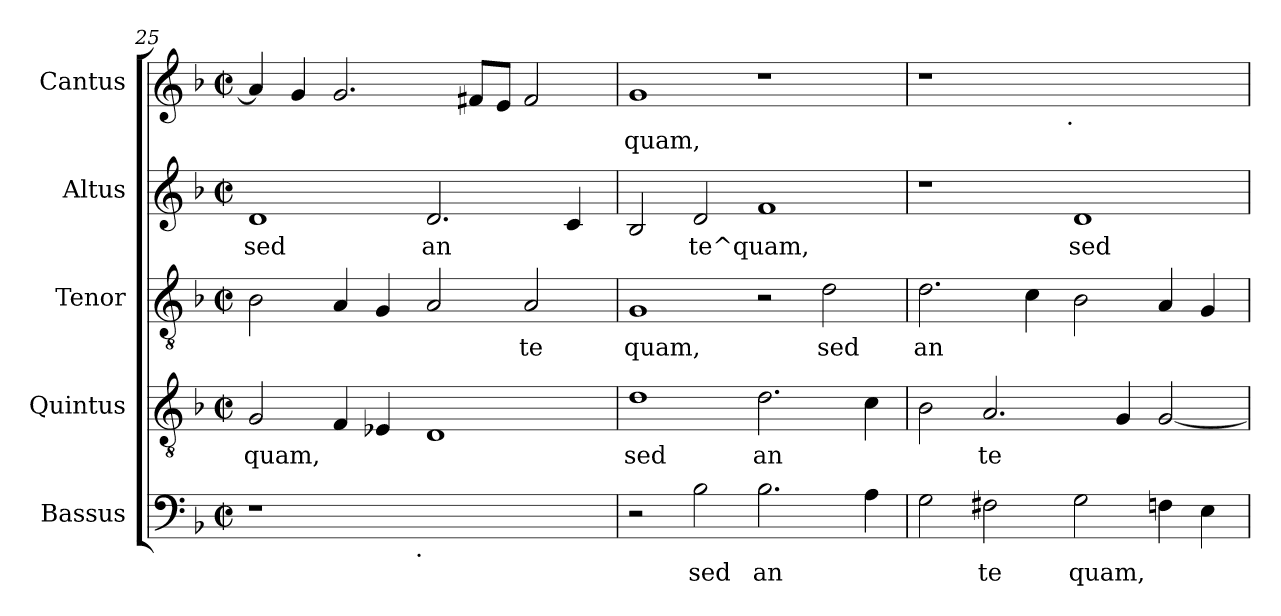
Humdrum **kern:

**kern	**text	**kern	**text	**kern	**text	**kern	**text	**kern	**text
*part5	*part5	*part4	*part4	*part3	*part3	*part2	*part2	*part1	*part1
*staff5	*staff5	*staff4	*staff4	*staff3	*staff3	*staff2	*staff2	*staff1	*staff1
*I"Bassus	*	*I"Quintus	*	*I"Tenor	*	*I"Altus	*	*I"Cantus	*
*clefF4	*	*clefGv2	*	*clefGv2	*	*clefG2	*	*clefG2	*
*k[b-]	*	*k[b-]	*	*k[b-]	*	*k[b-]	*	*k[b-]	*
*F:	*	*F:	*	*F:	*	*F:	*	*F:	*
*M2/2	*	*M2/2	*	*M2/2	*	*M2/2	*	*M2/2	*
*met(c|)	*	*met(c|)	*	*met(c|)	*	*met(c|)	*	*met(c|)	*
=25	=25	=25	=25	=25	=25	=25	=25	=25	=25
!	!	!	!LO:LY:b:cj	!	!LO:LY:b:cj	!	!LO:LY:b:cj	!	!LO:LY:b:cj
*^	*	*	*	*	*	*	*	*	*
1r	2ryy	.	2G/	quam,	2B-\	.	1d	sed	4a/]	.
!	!	!	!	!	!	!	!	!	!	!LO:LY:b:cj
.	.	.	.	.	.	.	.	.	4g/	.
!	!	!	!	!LO:LY:b:cj	!	!LO:LY:b:cj	!	!	!	!LO:LY:b:cj
.	4...ryy	.	4F/	.	4A/	.	.	.	2.g/	.
!	!	!	!	!LO:LY:b:cj	!	!LO:LY:b:cj	!	!	!	!
.	.	.	4E-/	.	4G/	.	.	.	.	.
!	!LO:TX:b:t=.	!	!	!	!	!	!	!	!	!
.	1ryy	.	.	.	.	.	.	.	.	.
!	!	!	!	!LO:LY:b:cj	!	!LO:LY:b:cj	!	!LO:LY:b:cj	!	!
1ryy	.	.	1D	.	2A/	.	2.d/	an-	.	.
!	!	!	!	!	!	!	!	!	!	!LO:LY:b:cj
.	.	.	.	.	.	.	.	.	8f#/L	.
!	!	!	!	!	!	!	!	!	!	!LO:LY:b:cj
.	.	.	.	.	.	.	.	.	8e/J	.
!	!	!	!	!	!	!LO:LY:b:cj	!	!	!	!LO:LY:b:cj
.	.	.	.	.	2A/	te	.	.	2f#/	.
!	!	!	!	!	!	!	!	!LO:LY:b:cj	!	!
.	.	.	.	.	.	.	4c/	--	.	.
.	32ryy	.	.	.	.	.	.	.	.	.
!!LO:PB:g=z
=26	=26	=26	=26	=26	=26	=26	=26	=26	=26	=26
!	!	!	!	!LO:LY:b:cj	!	!LO:LY:b:cj	!	!LO:LY:b:cj	!	!LO:LY:b:cj
*v	*v	*	*	*	*	*	*	*	*	*
2r	.	1d	sed	1G	quam,	2B-/	--	1g	quam,
!	!LO:LY:b:cj	!	!	!	!	!	!LO:LY:b:cj	!	!
2B-\	sed	.	.	.	.	2d/	-te^quam,	.	.
!	!LO:LY:b:cj	!	!LO:LY:b:cj	!	!	!	!LO:LY:b:cj	!	!
2.B-\	an	2.d\	an	2r	.	1f	.	1r	.
!	!	!	!	!	!LO:LY:b:cj	!	!	!	!
.	.	.	.	2d\	sed	.	.	.	.
!	!LO:LY:b:cj	!	!LO:LY:b:cj	!	!	!	!	!	!
4A\	.	4c\	.	.	.	.	.	.	.
=27	=27	=27	=27	=27	=27	=27	=27	=27	=27
!	!LO:LY:b:cj	!	!LO:LY:b:cj	!	!LO:LY:b:cj	!	!	!	!
*	*	*	*	*	*	*	*	*^	*
2G\	.	2B-\	.	2.d\	an	1r	.	1r	2ryy	.
!	!LO:LY:b:cj	!	!LO:LY:b:cj	!	!	!	!	!	!	!
2F#X\	te	2.A/	te	.	.	.	.	.	4ryy	.
!	!	!	!	!	!LO:LY:b:cj	!	!	!	!	!
.	.	.	.	4c\	.	.	.	.	8...ryy	.
!	!	!	!	!	!	!	!	!	!LO:TX:b:t=.	!
.	.	.	.	.	.	.	.	.	1ryy	.
!	!LO:LY:b:cj	!	!	!	!LO:LY:b:cj	!	!LO:LY:b:cj	!	!	!
2G\	quam,	.	.	2B-\	.	1d	sed	1ryy	.	.
!	!	!	!LO:LY:b:cj	!	!	!	!	!	!	!
.	.	4G/	.	.	.	.	.	.	.	.
!	!LO:LY:b:cj	!	!LO:LY:b:cj	!	!LO:LY:b:cj	!	!	!	!	!
4Fn\	.	[<2G/	.	4A/	.	.	.	.	.	.
!	!LO:LY:b:cj	!	!	!	!LO:LY:b:cj	!	!	!	!	!
4E\	.	.	.	4G/	.	.	.	.	.	.
.	.	.	.	.	.	.	.	.	64ryy	.
*	*	*	*	*	*	*	*	*v	*v	*
=	=	=	=	=	=	=	=	=	=
*-	*-	*-	*-	*-	*-	*-	*-	*-	*-
